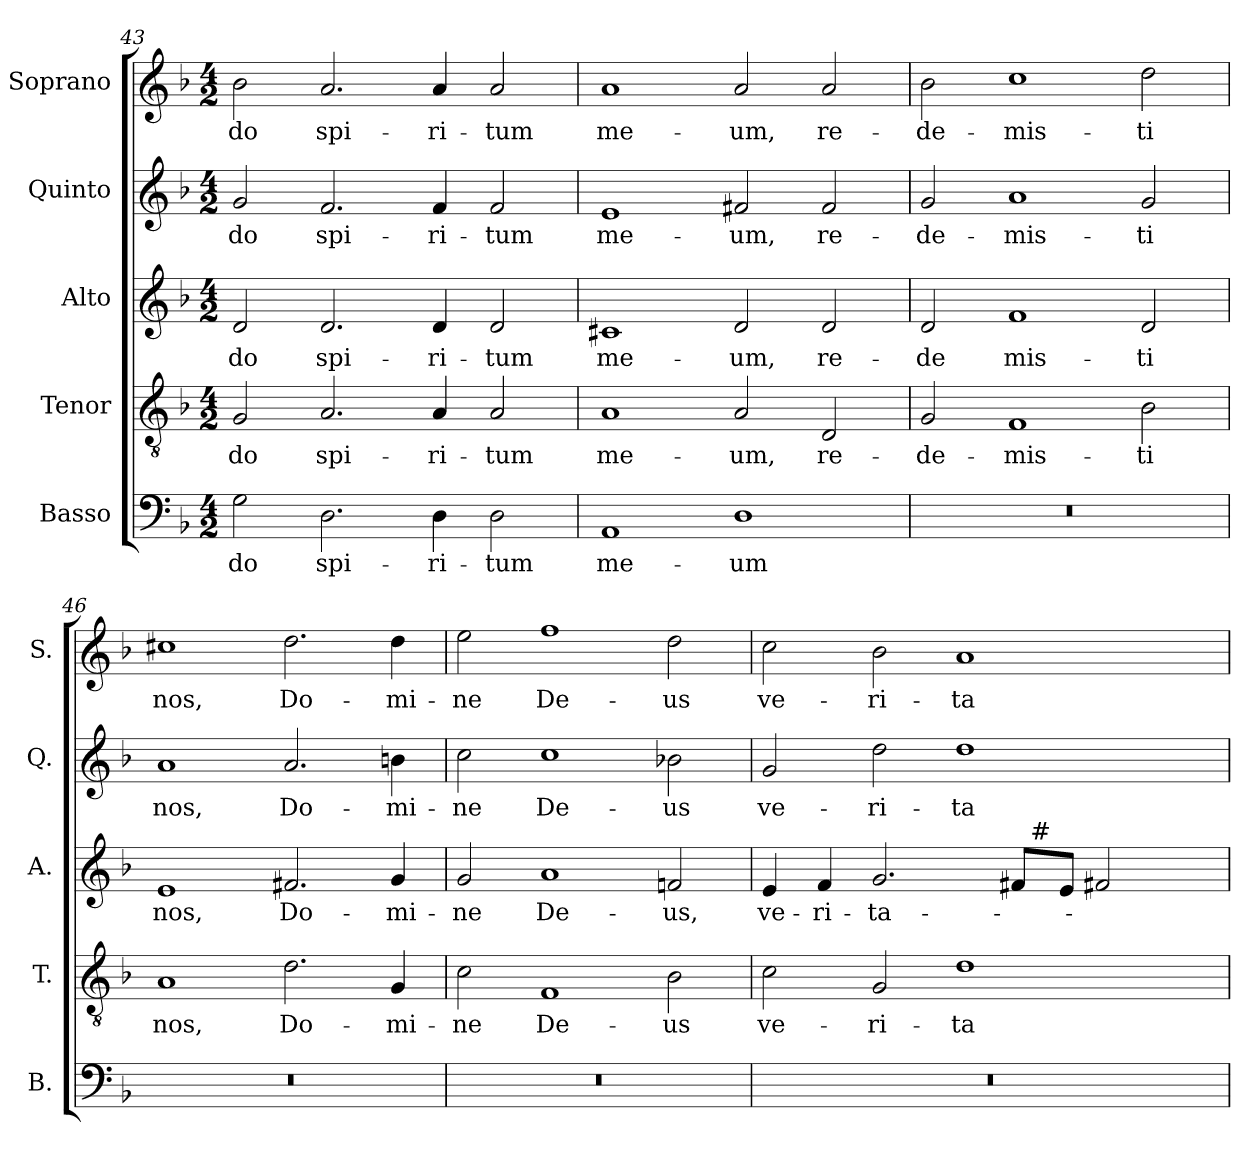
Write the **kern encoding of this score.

**kern	**text	**kern	**text	**kern	**text	**kern	**text	**kern	**text
*part5	*part5	*part4	*part4	*part3	*part3	*part2	*part2	*part1	*part1
*staff5	*staff5	*staff4	*staff4	*staff3	*staff3	*staff2	*staff2	*staff1	*staff1
*I"Basso	*	*I"Tenor	*	*I"Alto	*	*I"Quinto	*	*I"Soprano	*
*I'B.	*	*I'T.	*	*I'A.	*	*I'Q.	*	*I'S.	*
*clefF4	*	*clefGv2	*	*clefG2	*	*clefG2	*	*clefG2	*
*	*	*ITrd7c12	*	*	*	*	*	*	*
*k[b-]	*	*k[b-]	*	*k[b-]	*	*k[b-]	*	*k[b-]	*
*F:	*	*F:	*	*F:	*	*F:	*	*F:	*
*M4/2	*	*M4/2	*	*M4/2	*	*M4/2	*	*M4/2	*
=43	=43	=43	=43	=43	=43	=43	=43	=43	=43
!	!LO:LY:b:color=#000000	!	!	!	!	!	!	!	!
!	!	!	!LO:LY:b:color=#000000	!	!	!	!	!	!
!	!	!	!	!	!LO:LY:b:color=#000000	!	!	!	!
!	!	!	!	!	!	!	!LO:LY:b:color=#000000	!	!
!	!	!	!	!	!	!	!	!	!LO:LY:b:color=#000000
2Gi\	-do	2GGi/	-do	2di/	-do	2gi/	-do	2b-i\	-do
!	!LO:LY:b:color=#000000	!	!	!	!	!	!	!	!
!	!	!	!LO:LY:b:color=#000000	!	!	!	!	!	!
!	!	!	!	!	!LO:LY:b:color=#000000	!	!	!	!
!	!	!	!	!	!	!	!LO:LY:b:color=#000000	!	!
!	!	!	!	!	!	!	!	!	!LO:LY:b:color=#000000
2.Di\	spi-	2.AAi/	spi-	2.di/	spi-	2.fi/	spi-	2.ai/	spi-
!	!LO:LY:b:color=#000000	!	!	!	!	!	!	!	!
!	!	!	!LO:LY:b:color=#000000	!	!	!	!	!	!
!	!	!	!	!	!LO:LY:b:color=#000000	!	!	!	!
!	!	!	!	!	!	!	!LO:LY:b:color=#000000	!	!
!	!	!	!	!	!	!	!	!	!LO:LY:b:color=#000000
4Di\	-ri-	4AAi/	-ri-	4di/	-ri-	4fi/	-ri-	4ai/	-ri-
!	!LO:LY:b:color=#000000	!	!	!	!	!	!	!	!
!	!	!	!LO:LY:b:color=#000000	!	!	!	!	!	!
!	!	!	!	!	!LO:LY:b:color=#000000	!	!	!	!
!	!	!	!	!	!	!	!LO:LY:b:color=#000000	!	!
!	!	!	!	!	!	!	!	!	!LO:LY:b:color=#000000
2Di\	-tum	2AAi/	-tum	2di/	-tum	2fi/	-tum	2ai/	-tum
=44	=44	=44	=44	=44	=44	=44	=44	=44	=44
!	!LO:LY:b:color=#000000	!	!	!	!	!	!	!	!
!	!	!	!LO:LY:b:color=#000000	!	!	!	!	!	!
!	!	!	!	!	!LO:LY:b:color=#000000	!	!	!	!
!	!	!	!	!	!	!	!LO:LY:b:color=#000000	!	!
!	!	!	!	!	!	!	!	!	!LO:LY:b:color=#000000
1AAi	me-	1AAi	me-	1c#Xi	me-	1ei	me-	1ai	me-
!	!LO:LY:b:color=#000000	!	!	!	!	!	!	!	!
!	!	!	!LO:LY:b:color=#000000	!	!	!	!	!	!
!	!	!	!	!	!LO:LY:b:color=#000000	!	!	!	!
!	!	!	!	!	!	!	!LO:LY:b:color=#000000	!	!
!	!	!	!	!	!	!	!	!	!LO:LY:b:color=#000000
1Di	-um	2AAi/	-um,	2di/	-um,	2f#Xi/	-um,	2ai/	-um,
!	!	!	!LO:LY:b:color=#000000	!	!	!	!	!	!
!	!	!	!	!	!LO:LY:b:color=#000000	!	!	!	!
!	!	!	!	!	!	!	!LO:LY:b:color=#000000	!	!
!	!	!	!	!	!	!	!	!	!LO:LY:b:color=#000000
.	.	2DDi/	re-	2di/	re-	2f#i/	re-	2ai/	re-
=45	=45	=45	=45	=45	=45	=45	=45	=45	=45
!LO:N:vis=1	!	!	!	!	!	!	!	!	!
!	!	!	!LO:LY:b:color=#000000	!	!	!	!	!	!
!	!	!	!	!	!LO:LY:b:color=#000000	!	!	!	!
!	!	!	!	!	!	!	!LO:LY:b:color=#000000	!	!
!	!	!	!	!	!	!	!	!	!LO:LY:b:color=#000000
0r	.	2GGi/	-de-	2di/	-de	2gi/	-de-	2b-i\	-de-
!	!	!	!LO:LY:b:color=#000000	!	!	!	!	!	!
!	!	!	!	!	!LO:LY:b:color=#000000	!	!	!	!
!	!	!	!	!	!	!	!LO:LY:b:color=#000000	!	!
!	!	!	!	!	!	!	!	!	!LO:LY:b:color=#000000
.	.	1FFi	-mis-	1fi	mis-	1ai	-mis-	1cci	-mis-
!	!	!	!LO:LY:b:color=#000000	!	!	!	!	!	!
!	!	!	!	!	!LO:LY:b:color=#000000	!	!	!	!
!	!	!	!	!	!	!	!LO:LY:b:color=#000000	!	!
!	!	!	!	!	!	!	!	!	!LO:LY:b:color=#000000
.	.	2BB-i\	-ti	2di/	-ti	2gi/	-ti	2ddi\	-ti
!!LO:LB:g=z
=46	=46	=46	=46	=46	=46	=46	=46	=46	=46
!LO:N:vis=1	!	!	!	!	!	!	!	!	!
!	!	!	!LO:LY:b:color=#000000	!	!	!	!	!	!
!	!	!	!	!	!LO:LY:b:color=#000000	!	!	!	!
!	!	!	!	!	!	!	!LO:LY:b:color=#000000	!	!
!	!	!	!	!	!	!	!	!	!LO:LY:b:color=#000000
0r	.	1AAi	nos,	1ei	nos,	1ai	nos,	1cc#Xi	nos,
!	!	!	!LO:LY:b:color=#000000	!	!	!	!	!	!
!	!	!	!	!	!LO:LY:b:color=#000000	!	!	!	!
!	!	!	!	!	!	!	!LO:LY:b:color=#000000	!	!
!	!	!	!	!	!	!	!	!	!LO:LY:b:color=#000000
.	.	2.Di\	Do-	2.f#Xi/	Do-	2.ai/	Do-	2.ddi\	Do-
!	!	!	!LO:LY:b:color=#000000	!	!	!	!	!	!
!	!	!	!	!	!LO:LY:b:color=#000000	!	!	!	!
!	!	!	!	!	!	!	!LO:LY:b:color=#000000	!	!
!	!	!	!	!	!	!	!	!	!LO:LY:b:color=#000000
.	.	4GGi/	-mi-	4gi/	-mi-	4bni\	-mi-	4ddi\	-mi-
=47	=47	=47	=47	=47	=47	=47	=47	=47	=47
!LO:N:vis=1	!	!	!	!	!	!	!	!	!
!	!	!	!LO:LY:b:color=#000000	!	!	!	!	!	!
!	!	!	!	!	!LO:LY:b:color=#000000	!	!	!	!
!	!	!	!	!	!	!	!LO:LY:b:color=#000000	!	!
!	!	!	!	!	!	!	!	!	!LO:LY:b:color=#000000
0r	.	2Ci\	-ne	2gi/	-ne	2cci\	-ne	2eei\	-ne
!	!	!	!LO:LY:b:color=#000000	!	!	!	!	!	!
!	!	!	!	!	!LO:LY:b:color=#000000	!	!	!	!
!	!	!	!	!	!	!	!LO:LY:b:color=#000000	!	!
!	!	!	!	!	!	!	!	!	!LO:LY:b:color=#000000
.	.	1FFi	De-	1ai	De-	1cci	De-	1ffi	De-
!	!	!	!LO:LY:b:color=#000000	!	!	!	!	!	!
!	!	!	!	!	!LO:LY:b:color=#000000	!	!	!	!
!	!	!	!	!	!	!	!LO:LY:b:color=#000000	!	!
!	!	!	!	!	!	!	!	!	!LO:LY:b:color=#000000
.	.	2BB-i\	-us	2fni/	-us,	2b-Xi\	-us	2ddi\	-us
=48	=48	=48	=48	=48	=48	=48	=48	=48	=48
!LO:N:vis=1	!	!	!	!	!	!	!	!	!
!	!	!	!LO:LY:b:color=#000000	!	!	!	!	!	!
!	!	!	!	!	!LO:LY:b:color=#000000	!	!	!	!
!	!	!	!	!	!	!	!LO:LY:b:color=#000000	!	!
!	!	!	!	!	!	!	!	!	!LO:LY:b:color=#000000
*	*	*	*	*^	*	*	*	*	*
0r	.	2Ci\	ve-	4ei/	1ryy	ve-	2gi/	ve-	2cci\	ve-
!	!	!	!	!	!	!LO:LY:b:color=#000000	!	!	!	!
.	.	.	.	4fi/	.	-ri-	.	.	.	.
!	!	!	!LO:LY:b:color=#000000	!	!	!	!	!	!	!
!	!	!	!	!	!	!LO:LY:b:color=#000000	!	!	!	!
!	!	!	!	!	!	!	!	!LO:LY:b:color=#000000	!	!
!	!	!	!	!	!	!	!	!	!	!LO:LY:b:color=#000000
.	.	2GGi/	-ri-	2.gi/	.	-ta-	2ddi\	-ri-	2b-i\	-ri-
!	!	!	!LO:LY:b:color=#000000	!	!	!	!	!	!	!
!	!	!	!	!	!	!	!	!LO:LY:b:color=#000000	!	!
!	!	!	!	!	!	!	!	!	!	!LO:LY:b:color=#000000
.	.	1Di	-ta-	.	4ryy	.	1ddi	-ta-	1ai	-ta-
.	.	.	.	8f#i/L	32ryy	.	.	.	.	.
.	.	.	.	.	256ryy	.	.	.	.	.
!	!	!	!	!	!LO:TX:a:t=#	!	!	!	!	!
.	.	.	.	.	2ryy	.	.	.	.	.
.	.	.	.	8ei/J	.	.	.	.	.	.
.	.	.	.	2f#Xi/	.	.	.	.	.	.
.	.	.	.	.	8ryy	.	.	.	.	.
.	.	.	.	.	16ryy	.	.	.	.	.
.	.	.	.	.	64..ryy	.	.	.	.	.
*	*	*	*	*v	*v	*	*	*	*	*
=	=	=	=	=	=	=	=	=	=
*-	*-	*-	*-	*-	*-	*-	*-	*-	*-
